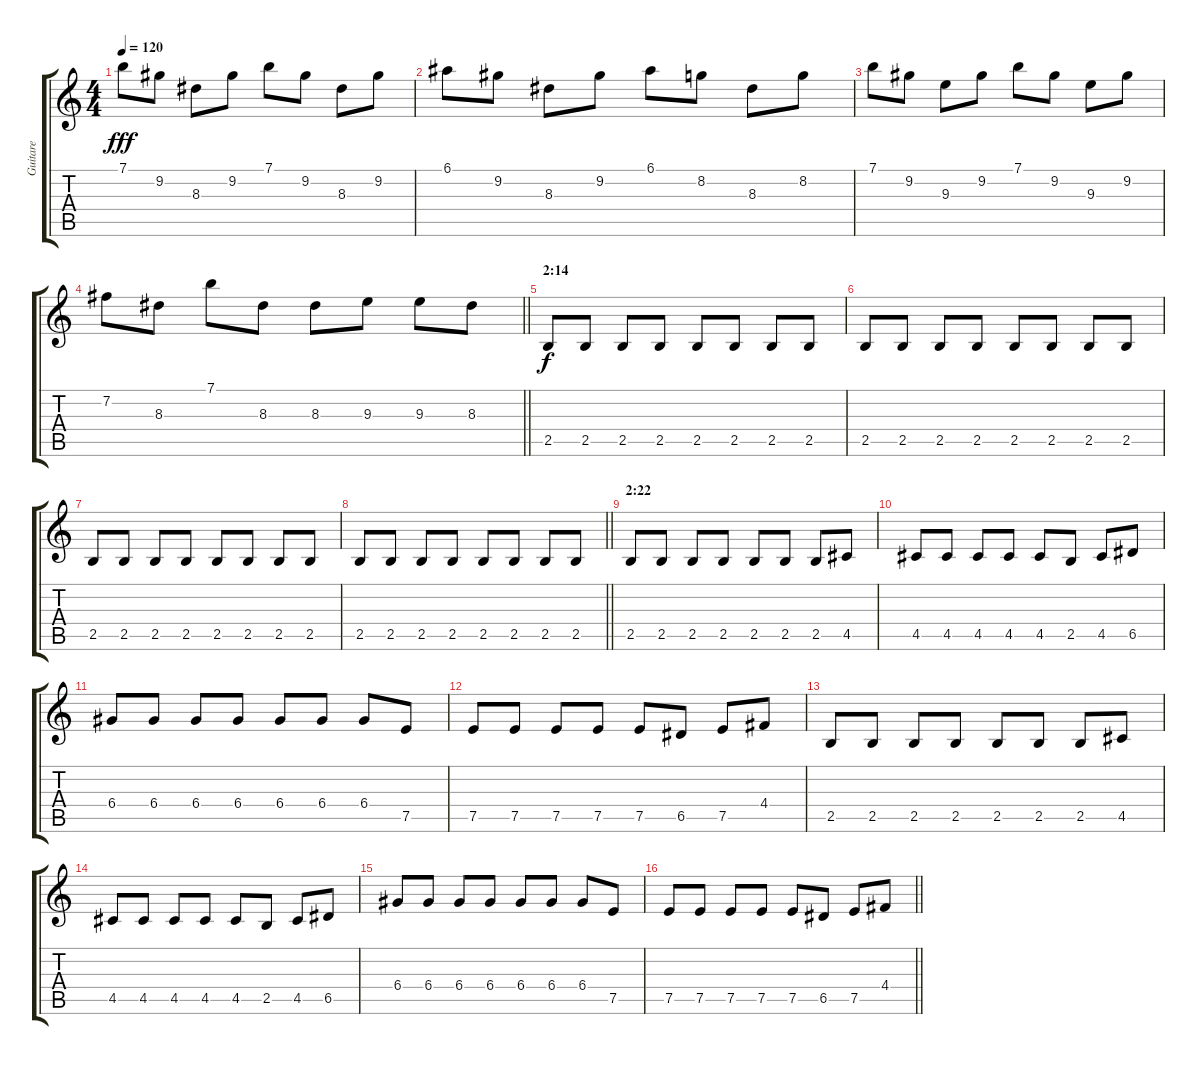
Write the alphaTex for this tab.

\track ("Guitare " "Guitare ") {instrument distortionguitar}
\staff {score tabs}
\tuning (E4 B3 G3 D3 A2 E2) {hide}
\ts (4 4)
\tempo 120
\clef g2
\ks c
7.1.8{dy fff} 9.2.8{volume 0} 8.3.8 9.2.8 7.1.8 9.2.8 8.3.8 9.2.8 |
6.1.8 9.2.8 8.3.8 9.2.8 6.1.8 8.2.8 8.3.8 8.2.8 |
7.1.8 9.2.8 9.3.8 9.2.8 7.1.8 9.2.8 9.3.8 9.2.8 |
\barLineRight lightlight
7.2.8 8.3.8 7.1.8 8.3.8 8.3.8 9.3.8 9.3.8 8.3.8 |
\section ("" "2:14")
2.5.8{dy f volume 16} 2.5.8 2.5.8 2.5.8 2.5.8 2.5.8 2.5.8 2.5.8 |
2.5.8 2.5.8 2.5.8 2.5.8 2.5.8 2.5.8 2.5.8 2.5.8 |
2.5.8 2.5.8 2.5.8 2.5.8 2.5.8 2.5.8 2.5.8 2.5.8 |
\barLineRight lightlight
2.5.8 2.5.8 2.5.8 2.5.8 2.5.8 2.5.8 2.5.8 2.5.8 |
\section ("" "2:22")
2.5.8 2.5.8 2.5.8 2.5.8 2.5.8 2.5.8 2.5.8 4.5.8 |
4.5.8 4.5.8 4.5.8 4.5.8 4.5.8 2.5.8 4.5.8 6.5.8 |
6.4.8 6.4.8 6.4.8 6.4.8 6.4.8 6.4.8 6.4.8 7.5.8 |
7.5.8 7.5.8 7.5.8 7.5.8 7.5.8 6.5.8 7.5.8 4.4.8 |
2.5.8 2.5.8 2.5.8 2.5.8 2.5.8 2.5.8 2.5.8 4.5.8 |
4.5.8 4.5.8 4.5.8 4.5.8 4.5.8 2.5.8 4.5.8 6.5.8 |
6.4.8 6.4.8 6.4.8 6.4.8 6.4.8 6.4.8 6.4.8 7.5.8 |
\barLineRight lightlight
7.5.8 7.5.8 7.5.8 7.5.8 7.5.8 6.5.8 7.5.8 4.4.8
